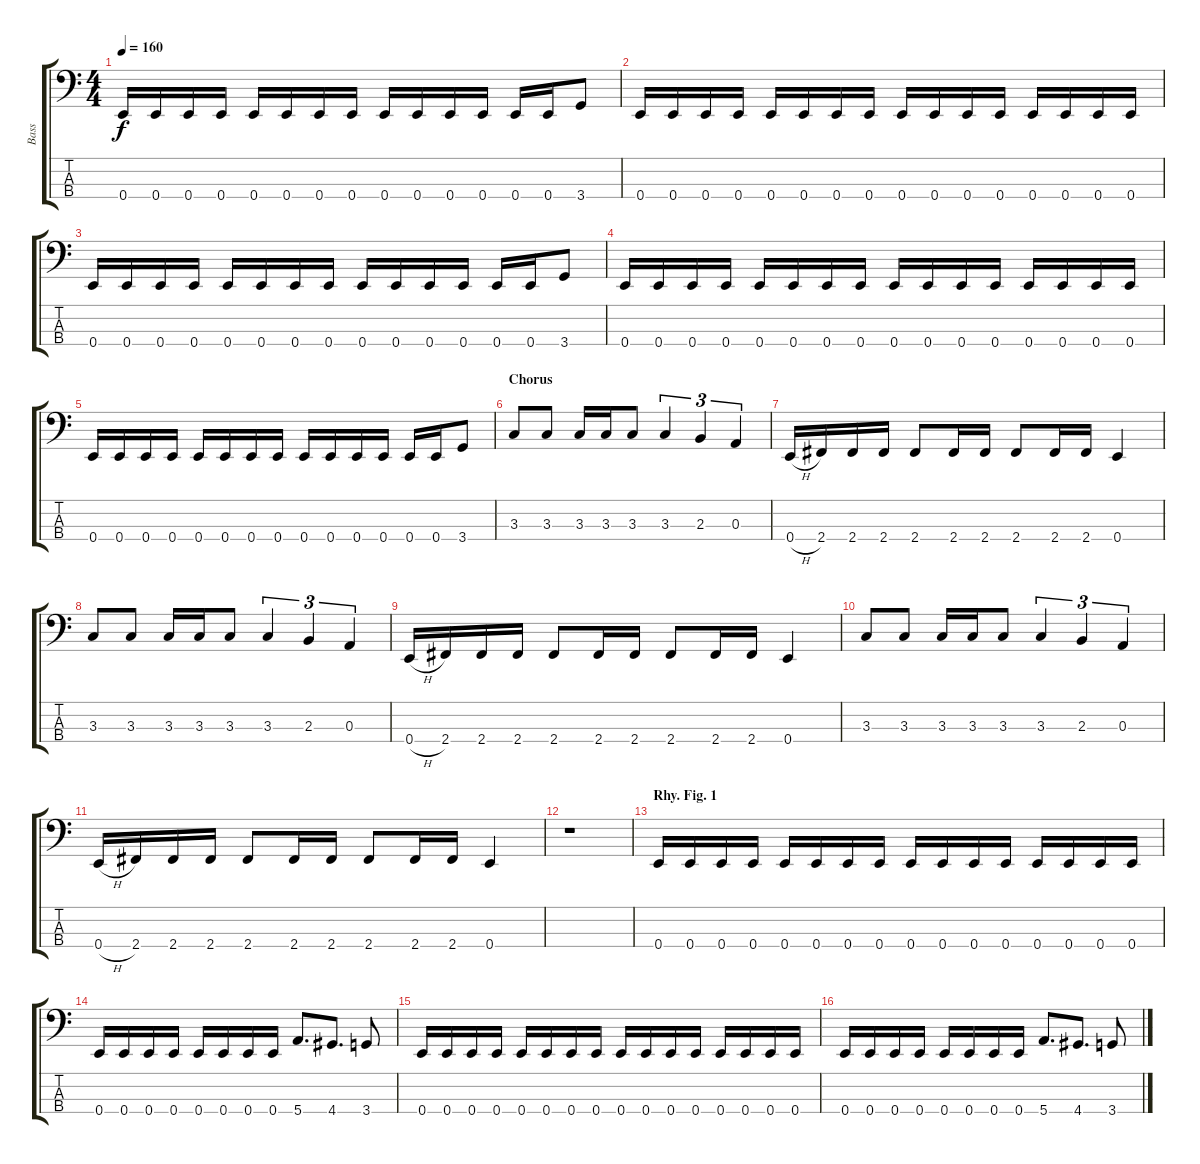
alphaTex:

\track ("Bass" "Bass") {instrument electricbassfinger}
\staff {score tabs}
\tuning (G2 D2 A1 E1) {hide}
\ts (4 4)
\tempo 160
\clef f4
\ks c
0.4.16{dy f} 0.4.16 0.4.16 0.4.16 0.4.16 0.4.16 0.4.16 0.4.16 0.4.16 0.4.16 0.4.16 0.4.16 0.4.16 0.4.16 3.4.8 |
0.4.16 0.4.16 0.4.16 0.4.16 0.4.16 0.4.16 0.4.16 0.4.16 0.4.16 0.4.16 0.4.16 0.4.16 0.4.16 0.4.16 0.4.16 0.4.16 |
0.4.16 0.4.16 0.4.16 0.4.16 0.4.16 0.4.16 0.4.16 0.4.16 0.4.16 0.4.16 0.4.16 0.4.16 0.4.16 0.4.16 3.4.8 |
0.4.16 0.4.16 0.4.16 0.4.16 0.4.16 0.4.16 0.4.16 0.4.16 0.4.16 0.4.16 0.4.16 0.4.16 0.4.16 0.4.16 0.4.16 0.4.16 |
0.4.16 0.4.16 0.4.16 0.4.16 0.4.16 0.4.16 0.4.16 0.4.16 0.4.16 0.4.16 0.4.16 0.4.16 0.4.16 0.4.16 3.4.8 |
\section ("" "Chorus")
3.3.8 3.3.8 3.3.16 3.3.16 3.3.8 3.3.4{tu (3 2)} 2.3.4{tu (3 2)} 0.3.4{tu (3 2)} |
0.4{h}.16 2.4.16 2.4.16 2.4.16 2.4.8 2.4.16 2.4.16 2.4.8 2.4.16 2.4.16 0.4.4 |
3.3.8 3.3.8 3.3.16 3.3.16 3.3.8 3.3.4{tu (3 2)} 2.3.4{tu (3 2)} 0.3.4{tu (3 2)} |
0.4{h}.16 2.4.16 2.4.16 2.4.16 2.4.8 2.4.16 2.4.16 2.4.8 2.4.16 2.4.16 0.4.4 |
3.3.8 3.3.8 3.3.16 3.3.16 3.3.8 3.3.4{tu (3 2)} 2.3.4{tu (3 2)} 0.3.4{tu (3 2)} |
0.4{h}.16 2.4.16 2.4.16 2.4.16 2.4.8 2.4.16 2.4.16 2.4.8 2.4.16 2.4.16 0.4.4 |
r.1 |
\section ("" "Rhy. Fig. 1")
0.4.16 0.4.16 0.4.16 0.4.16 0.4.16 0.4.16 0.4.16 0.4.16 0.4.16 0.4.16 0.4.16 0.4.16 0.4.16 0.4.16 0.4.16 0.4.16 |
0.4.16 0.4.16 0.4.16 0.4.16 0.4.16 0.4.16 0.4.16 0.4.16 5.4.8{d} 4.4.8{d} 3.4.8 |
0.4.16 0.4.16 0.4.16 0.4.16 0.4.16 0.4.16 0.4.16 0.4.16 0.4.16 0.4.16 0.4.16 0.4.16 0.4.16 0.4.16 0.4.16 0.4.16 |
0.4.16 0.4.16 0.4.16 0.4.16 0.4.16 0.4.16 0.4.16 0.4.16 5.4.8{d} 4.4.8{d} 3.4.8
